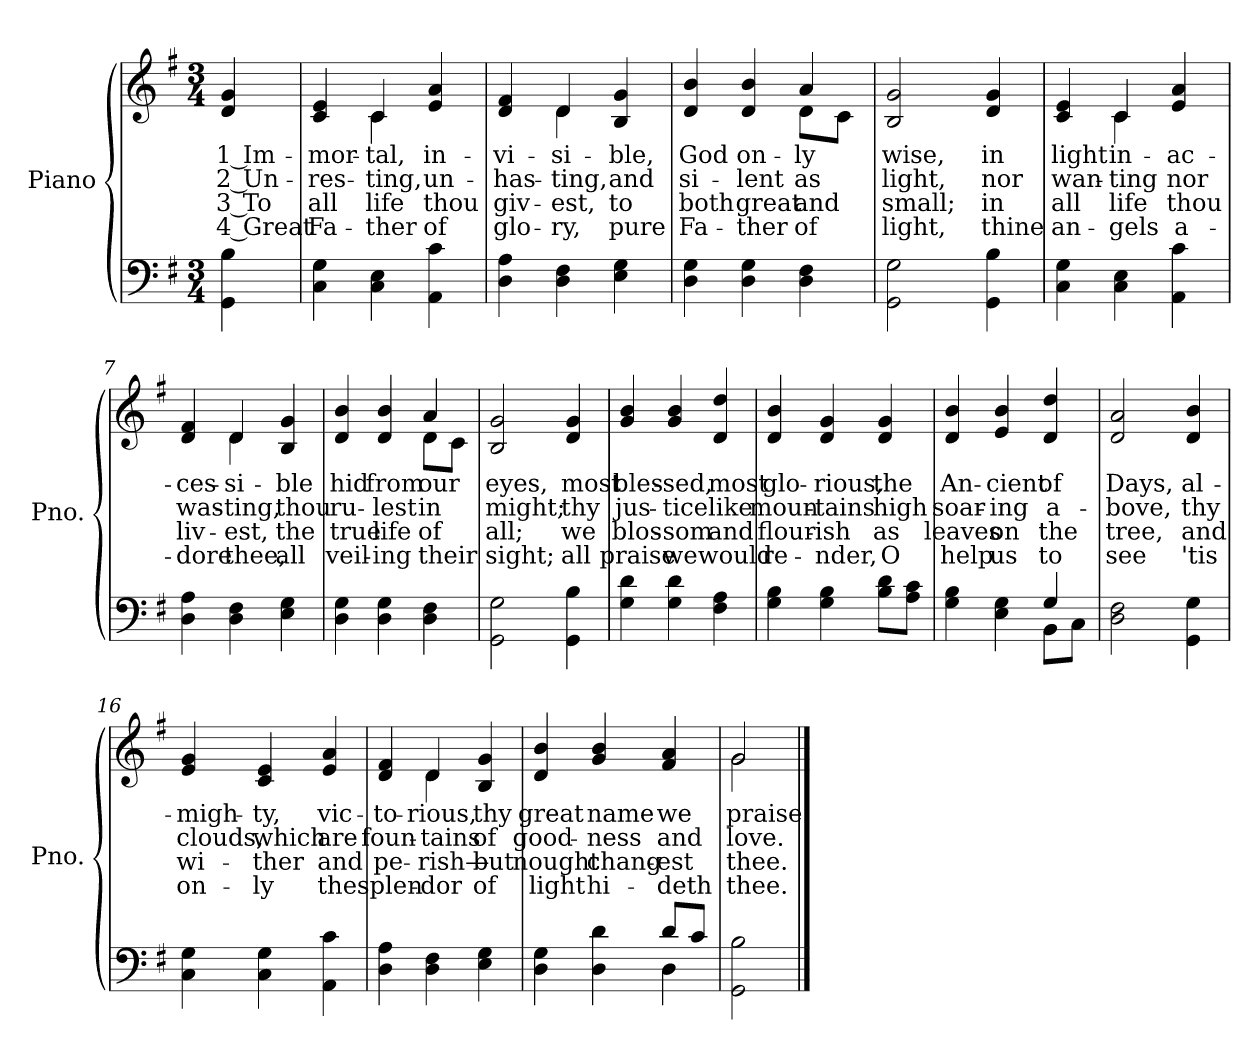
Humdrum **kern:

**kern	**kern	**text	**text	**text	**text
*part2	*part1	*part1	*part1	*part1	*part1
*staff2	*staff1	*staff1	*staff1	*staff1	*staff1
*I"Piano	*I"Piano	*	*	*	*
*I'Pno.	*I'Pno.	*	*	*	*
!!LO:PB:g=z
*clefF4	*clefG2	*	*	*	*
*k[f#]	*k[f#]	*	*	*	*
*G:	*G:	*	*	*	*
*M3/4	*M3/4	*	*	*	*
=	=	=	=	=	=
!	!	!LO:LY:b:color=#000000	!LO:LY:b:color=#000000	!LO:LY:b:color=#000000	!LO:LY:b:color=#000000
4GGi\ 4Bi	4di/ 4gi	1 Im-	2 Un-	3 To	4 Great
=1	=1	=1	=1	=1	=1
!	!	!LO:LY:b:color=#000000	!LO:LY:b:color=#000000	!LO:LY:b:color=#000000	!LO:LY:b:color=#000000
*	*^	*	*	*	*
4Ci\ 4Gi	4ci/ 4ei	4ryy	-mor-	-res-	all	Fa-
!	!	!	!LO:LY:b:color=#000000	!LO:LY:b:color=#000000	!LO:LY:b:color=#000000	!LO:LY:b:color=#000000
4Ci\ 4Ei	4ci/	4ci\	-tal,	-ting,	-life	ther
!	!	!	!LO:LY:b:color=#000000	!LO:LY:b:color=#000000	!LO:LY:b:color=#000000	!LO:LY:b:color=#000000
4AAi\ 4ci	4ei/ 4ai	4ryy	in-	un-	thou	of
=2	=2	=2	=2	=2	=2	=2
!	!	!	!LO:LY:b:color=#000000	!LO:LY:b:color=#000000	!LO:LY:b:color=#000000	!LO:LY:b:color=#000000
4Di\ 4Ai	4di/ 4f#i	4ryy	-vi-	-has-	giv-	-glo-
!	!	!	!LO:LY:b:color=#000000	!LO:LY:b:color=#000000	!LO:LY:b:color=#000000	!LO:LY:b:color=#000000
4Di\ 4F#i	4di/	4di\	-si-	-ting,	-est,	ry,
!	!	!	!LO:LY:b:color=#000000	!LO:LY:b:color=#000000	!LO:LY:b:color=#000000	!LO:LY:b:color=#000000
4Ei\ 4Gi	4Bi/ 4gi	4ryy	-ble,	and	to	pure
=3	=3	=3	=3	=3	=3	=3
!	!	!	!LO:LY:b:color=#000000	!LO:LY:b:color=#000000	!LO:LY:b:color=#000000	!LO:LY:b:color=#000000
4Di\ 4Gi	4di/ 4bi	2ryy	God	si-	both	Fa-
!	!	!	!LO:LY:b:color=#000000	!LO:LY:b:color=#000000	!LO:LY:b:color=#000000	!LO:LY:b:color=#000000
4Di\ 4Gi	4di/ 4bi	.	on-	-lent	-great	ther
!	!	!	!LO:LY:b:color=#000000	!LO:LY:b:color=#000000	!LO:LY:b:color=#000000	!LO:LY:b:color=#000000
4Di\ 4F#i	4ai/	8di\L	-ly	as	and	of
.	.	8ci\J	.	.	.	.
=4	=4	=4	=4	=4	=4	=4
!	!	!	!LO:LY:b:color=#000000	!LO:LY:b:color=#000000	!LO:LY:b:color=#000000	!LO:LY:b:color=#000000
*	*v	*v	*	*	*	*
2GGi\ 2Gi	2Bi/ 2gi	wise,	light,	small;	light,
=5-	=5-	=5-	=5-	=5-	=5-
!	!	!LO:LY:b:color=#000000	!LO:LY:b:color=#000000	!LO:LY:b:color=#000000	!LO:LY:b:color=#000000
4GGi\ 4Bi	4di/ 4gi	in	nor	in	thine
!!LO:LB:g=z
=6	=6	=6	=6	=6	=6
!	!	!LO:LY:b:color=#000000	!LO:LY:b:color=#000000	!LO:LY:b:color=#000000	!LO:LY:b:color=#000000
*	*^	*	*	*	*
4Ci\ 4Gi	4ci/ 4ei	4ryy	light	wan-	all	an-
!	!	!	!LO:LY:b:color=#000000	!LO:LY:b:color=#000000	!LO:LY:b:color=#000000	!LO:LY:b:color=#000000
4Ci\ 4Ei	4ci/	4ci\	in-	-ting	-life	gels
!	!	!	!LO:LY:b:color=#000000	!LO:LY:b:color=#000000	!LO:LY:b:color=#000000	!LO:LY:b:color=#000000
4AAi\ 4ci	4ei/ 4ai	4ryy	-ac-	nor	thou	a-
=7	=7	=7	=7	=7	=7	=7
!	!	!	!LO:LY:b:color=#000000	!LO:LY:b:color=#000000	!LO:LY:b:color=#000000	!LO:LY:b:color=#000000
4Di\ 4Ai	4di/ 4f#i	4ryy	-ces-	was-	-liv-	-dore
!	!	!	!LO:LY:b:color=#000000	!LO:LY:b:color=#000000	!LO:LY:b:color=#000000	!LO:LY:b:color=#000000
4Di\ 4F#i	4di/	4di\	-si-	-ting,	est,	thee,
!	!	!	!LO:LY:b:color=#000000	!LO:LY:b:color=#000000	!LO:LY:b:color=#000000	!LO:LY:b:color=#000000
4Ei\ 4Gi	4Bi/ 4gi	4ryy	-ble	thou	the	all
=8	=8	=8	=8	=8	=8	=8
!	!	!	!LO:LY:b:color=#000000	!LO:LY:b:color=#000000	!LO:LY:b:color=#000000	!LO:LY:b:color=#000000
4Di\ 4Gi	4di/ 4bi	2ryy	hid	ru-	true	veil-
!	!	!	!LO:LY:b:color=#000000	!LO:LY:b:color=#000000	!LO:LY:b:color=#000000	!LO:LY:b:color=#000000
4Di\ 4Gi	4di/ 4bi	.	from	-lest	-life	ing
!	!	!	!LO:LY:b:color=#000000	!LO:LY:b:color=#000000	!LO:LY:b:color=#000000	!LO:LY:b:color=#000000
4Di\ 4F#i	4ai/	8di\L	our	in	of	their
.	.	8ci\J	.	.	.	.
=9	=9	=9	=9	=9	=9	=9
!	!	!	!LO:LY:b:color=#000000	!LO:LY:b:color=#000000	!LO:LY:b:color=#000000	!LO:LY:b:color=#000000
*	*v	*v	*	*	*	*
2GGi\ 2Gi	2Bi/ 2gi	eyes,	might;	all;	sight;
=10-	=10-	=10-	=10-	=10-	=10-
!	!	!LO:LY:b:color=#000000	!LO:LY:b:color=#000000	!LO:LY:b:color=#000000	!LO:LY:b:color=#000000
4GGi\ 4Bi	4di/ 4gi	most	thy	we	all
!!LO:LB:g=z
=11	=11	=11	=11	=11	=11
!	!	!LO:LY:b:color=#000000	!LO:LY:b:color=#000000	!LO:LY:b:color=#000000	!LO:LY:b:color=#000000
4Gi\ 4di	4gi/ 4bi	bles-	jus-	blos-	-praise
!	!	!LO:LY:b:color=#000000	!LO:LY:b:color=#000000	!LO:LY:b:color=#000000	!LO:LY:b:color=#000000
4Gi\ 4di	4gi/ 4bi	-sed,	-tice	som	we
!	!	!LO:LY:b:color=#000000	!LO:LY:b:color=#000000	!LO:LY:b:color=#000000	!LO:LY:b:color=#000000
4F#i\ 4Ai	4di/ 4ddi	most	like	and	would
=12	=12	=12	=12	=12	=12
!	!	!LO:LY:b:color=#000000	!LO:LY:b:color=#000000	!LO:LY:b:color=#000000	!LO:LY:b:color=#000000
4Gi\ 4Bi	4di/ 4bi	glo-	moun-	flour-	-re-
!	!	!LO:LY:b:color=#000000	!LO:LY:b:color=#000000	!LO:LY:b:color=#000000	!LO:LY:b:color=#000000
4Gi\ 4Bi	4di/ 4gi	-rious,	-tains	-ish	nder,
!	!	!LO:LY:b:color=#000000	!LO:LY:b:color=#000000	!LO:LY:b:color=#000000	!LO:LY:b:color=#000000
8Bi\ 8diL	4di/ 4gi	the	high	as	O
8Ai\ 8ciJ	.	.	.	.	.
=13	=13	=13	=13	=13	=13
*^	*	*	*	*	*
!	!	!	!LO:LY:b:color=#000000	!LO:LY:b:color=#000000	!LO:LY:b:color=#000000	!LO:LY:b:color=#000000
4Gi\ 4Bi	2ryy	4di/ 4bi	An-	soar-	leaves	help
!	!	!	!LO:LY:b:color=#000000	!LO:LY:b:color=#000000	!LO:LY:b:color=#000000	!LO:LY:b:color=#000000
4Ei\ 4Gi	.	4ei/ 4bi	-cient	-ing	on	us
!	!	!	!LO:LY:b:color=#000000	!LO:LY:b:color=#000000	!LO:LY:b:color=#000000	!LO:LY:b:color=#000000
4Gi/	8BBi\L	4di/ 4ddi	of	a-	the	to
.	8Ci\J	.	.	.	.	.
=14	=14	=14	=14	=14	=14	=14
!	!	!	!LO:LY:b:color=#000000	!LO:LY:b:color=#000000	!LO:LY:b:color=#000000	!LO:LY:b:color=#000000
*v	*v	*	*	*	*	*
2Di\ 2F#i	2di/ 2ai	Days,	-bove,	tree,	see
=15-	=15-	=15-	=15-	=15-	=15-
!	!	!LO:LY:b:color=#000000	!LO:LY:b:color=#000000	!LO:LY:b:color=#000000	!LO:LY:b:color=#000000
4GGi\ 4Gi	4di/ 4bi	al-	thy	and	'tis
!!LO:LB:g=z
=16	=16	=16	=16	=16	=16
!	!	!LO:LY:b:color=#000000	!LO:LY:b:color=#000000	!LO:LY:b:color=#000000	!LO:LY:b:color=#000000
4Ci\ 4Gi	4ei/ 4gi	-migh-	clouds,	wi-	-on-
!	!	!LO:LY:b:color=#000000	!LO:LY:b:color=#000000	!LO:LY:b:color=#000000	!LO:LY:b:color=#000000
4Ci\ 4Gi	4ci/ 4ei	-ty,	which	-ther	ly
!	!	!LO:LY:b:color=#000000	!LO:LY:b:color=#000000	!LO:LY:b:color=#000000	!LO:LY:b:color=#000000
4AAi\ 4ci	4ei/ 4ai	vic-	are	and	the
=17	=17	=17	=17	=17	=17
!	!	!LO:LY:b:color=#000000	!LO:LY:b:color=#000000	!LO:LY:b:color=#000000	!LO:LY:b:color=#000000
*	*^	*	*	*	*
4Di\ 4Ai	4di/ 4f#i	4ryy	-to-	foun-	pe-	-splen-
!	!	!	!LO:LY:b:color=#000000	!LO:LY:b:color=#000000	!LO:LY:b:color=#000000	!LO:LY:b:color=#000000
4Di\ 4F#i	4di/	4di\	-rious,	-tains	-rish—	dor
!	!	!	!LO:LY:b:color=#000000	!LO:LY:b:color=#000000	!LO:LY:b:color=#000000	!LO:LY:b:color=#000000
4Ei\ 4Gi	4Bi/ 4gi	4ryy	thy	of	but	of
=18	=18	=18	=18	=18	=18	=18
*^	*	*	*	*	*	*
!	!	!	!	!LO:LY:b:color=#000000	!LO:LY:b:color=#000000	!LO:LY:b:color=#000000	!LO:LY:b:color=#000000
*	*	*v	*v	*	*	*	*
4Di\ 4Gi	2ryy	4di/ 4bi	great	good-	nought	light
!	!	!	!LO:LY:b:color=#000000	!LO:LY:b:color=#000000	!LO:LY:b:color=#000000	!LO:LY:b:color=#000000
4Di\ 4di	.	4gi/ 4bi	name	-ness	chang-	-hi-
!	!	!	!LO:LY:b:color=#000000	!LO:LY:b:color=#000000	!LO:LY:b:color=#000000	!LO:LY:b:color=#000000
8di/L	4Di\	4f#i/ 4ai	we	and	-est	deth
8ci/J	.	.	.	.	.	.
*v	*v	*	*	*	*	*
=19	=19	=19	=19	=19	=19
!	!	!LO:LY:b:color=#000000	!LO:LY:b:color=#000000	!LO:LY:b:color=#000000	!LO:LY:b:color=#000000
*	*^	*	*	*	*
2GGi\ 2Bi	2gi/	2gi\	praise.	love.	thee.	thee.
*	*v	*v	*	*	*	*
==	==	==	==	==	==
*-	*-	*-	*-	*-	*-
